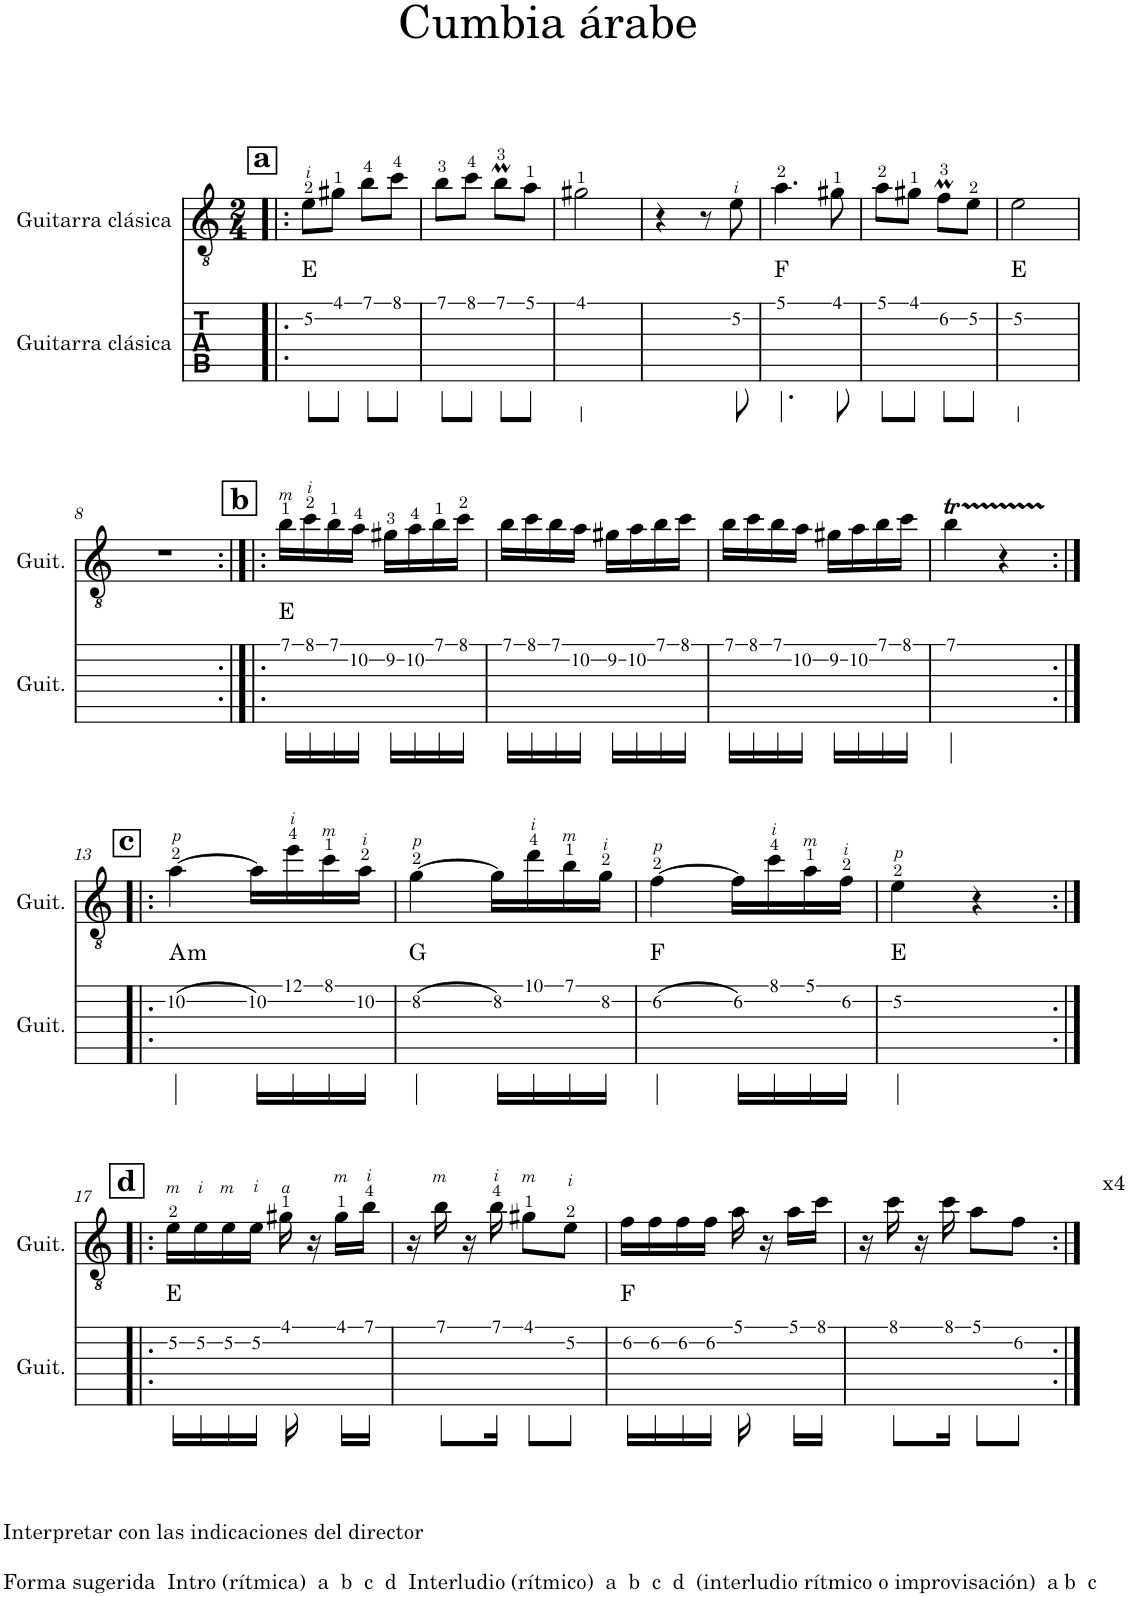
**kern	**harte	**kern
*part2	*part2	*part1
*staff2	*	*staff1
*I"Guitarra clásica	*	*I"Guitarra clásica
*I'Guit.	*	*I'Guit.
*stria6	*	*
*	*	*clefGv2
*k[]	*	*k[]
*M2/4	*	*M2/4
!!LO:REH:place=s1:a:B:cj:fs=14:t=a
=1!|:	=1!|:	=1!|:
8e\L	E:maj	8e\L
8g#X\J	.	8g#X\J
8b\L	.	8b\L
8cc\J	.	8cc\J
=2	=2	=2
8b\L	.	8b\L
8cc\J	.	8cc\J
8b\L	.	8bm\L
8a\J	.	8a\J
=3	=3	=3
2g#X\	.	2g#X\
=4	=4	=4
4r	.	4r
8r	.	8r
8e\	.	8e\
=5	=5	=5
4.a\	F:maj	4.a\
8g#X\	.	8g#X\
=6	=6	=6
8a\L	.	8a\L
8g#X\J	.	8g#X\J
8f\L	.	8fM\L
8e\J	.	8e\J
=7	=7	=7
2e\	E:maj	2e\
!!LO:LB:g=z
=8	=8	=8
2r	.	2r
!!LO:REH:place=s1:a:B:cj:fs=14:t=b
=9:|!|:	=9:|!|:	=9:|!|:
16b\LL	E:maj	16b\LL
16cc\	.	16cc\
16b\	.	16b\
16a\JJ	.	16a\JJ
16g#X\LL	.	16g#X\LL
16a\	.	16a\
16b\	.	16b\
16cc\JJ	.	16cc\JJ
=10	=10	=10
16b\LL	.	16b\LL
16cc\	.	16cc\
16b\	.	16b\
16a\JJ	.	16a\JJ
16g#X\LL	.	16g#X\LL
16a\	.	16a\
16b\	.	16b\
16cc\JJ	.	16cc\JJ
=11	=11	=11
16b\LL	.	16b\LL
16cc\	.	16cc\
16b\	.	16b\
16a\JJ	.	16a\JJ
16g#X\LL	.	16g#X\LL
16a\	.	16a\
16b\	.	16b\
16cc\JJ	.	16cc\JJ
=12	=12	=12
4b\	.	4bt\
4r	.	4r
!!LO:LB:g=z
!!LO:REH:place=s1:a:B:cj:fs=14:t=c
=13:|!|:	=13:|!|:	=13:|!|:
!	!LO:H:kt=m	!
[4a\	A:min	[4a\
16a\LL]	.	16a\LL]
16ee\	.	16ee\
16cc\	.	16cc\
16a\JJ	.	16a\JJ
=14	=14	=14
[4g\	G:maj	[4g\
16g\LL]	.	16g\LL]
16dd\	.	16dd\
16b\	.	16b\
16g\JJ	.	16g\JJ
=15	=15	=15
[4f\	F:maj	[4f\
16f\LL]	.	16f\LL]
16cc\	.	16cc\
16a\	.	16a\
16f\JJ	.	16f\JJ
=16	=16	=16
4e\	E:maj	4e\
4r	.	4r
!!LO:LB:g=z
!!LO:REH:place=s1:a:B:cj:fs=14:t=d
=17:|!|:	=17:|!|:	=17:|!|:
16e\LL	E:maj	16e\LL
16e\	.	16e\
16e\	.	16e\
16e\JJ	.	16e\JJ
16g#X\	.	16g#X\
16r	.	16r
16g#\LL	.	16g#\LL
16b\JJ	.	16b\JJ
=18	=18	=18
16r	.	16r
8b\L	.	16b\
.	.	16r
16b\Jk	.	16b\
8g#X\L	.	8g#X\L
8e\J	.	8e\J
=19	=19	=19
16f\LL	F:maj	16f\LL
16f\	.	16f\
16f\	.	16f\
16f\JJ	.	16f\JJ
16a\	.	16a\
16r	.	16r
16a\LL	.	16a\LL
16cc\JJ	.	16cc\JJ
=20	=20	=20
16r	.	16r
8cc\L	.	16cc\
.	.	16r
16cc\Jk	.	16cc\
8a\L	.	8a\L
!	!	!LO:TX:a:t=x4
8f\J	.	8f\J
=:|!	=:|!	=:|!
*-	*-	*-
